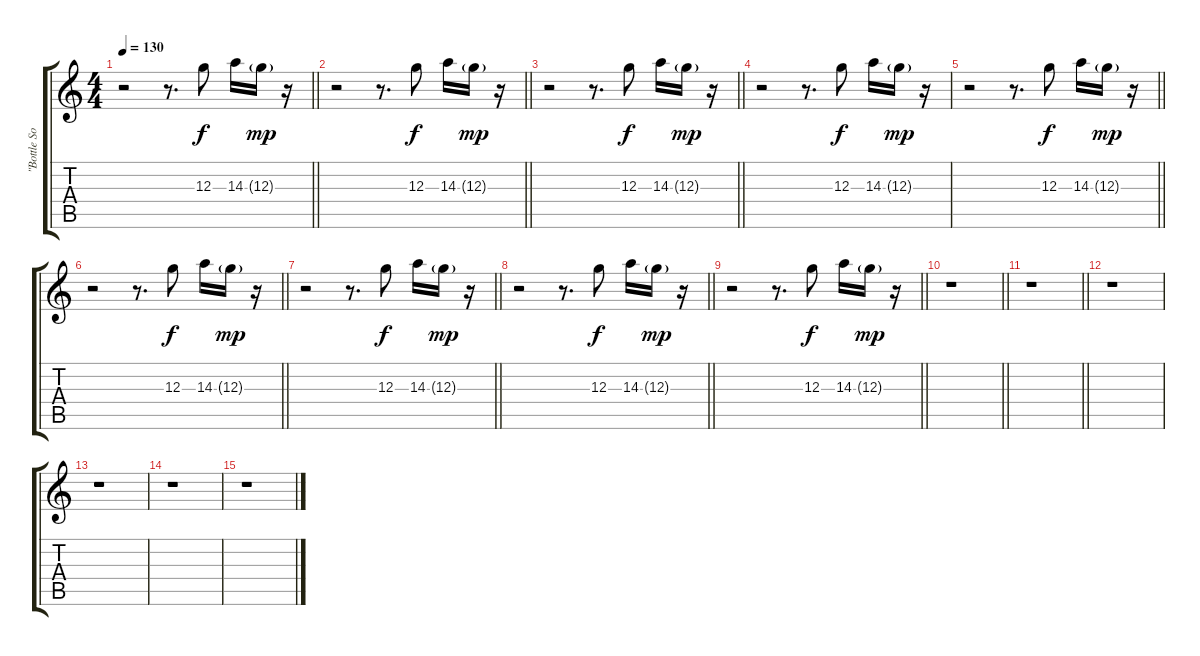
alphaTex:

\track ("\"Bottle Sound\"" "\"Bottle So") {instrument electricguitarjazz}
\staff {score tabs}
\tuning (E4 B3 G3 D3 A2 E2) {hide}
\ts (4 4)
\tempo 130
\clef g2
\barLineRight lightlight
\ks c
r.2{dy mp} r.8{d} 12.3.8{dy f} 14.3.16 12.3{g}.16{dy mp} r.16 |
\barLineRight lightlight
r.2 r.8{d} 12.3.8{dy f} 14.3.16 12.3{g}.16{dy mp} r.16 |
\barLineRight lightlight
r.2 r.8{d} 12.3.8{dy f} 14.3.16 12.3{g}.16{dy mp} r.16 |
r.2 r.8{d} 12.3.8{dy f} 14.3.16 12.3{g}.16{dy mp} r.16 |
\barLineRight lightlight
r.2 r.8{d} 12.3.8{dy f} 14.3.16 12.3{g}.16{dy mp} r.16 |
\barLineRight lightlight
r.2 r.8{d} 12.3.8{dy f} 14.3.16 12.3{g}.16{dy mp} r.16 |
\barLineRight lightlight
r.2 r.8{d} 12.3.8{dy f} 14.3.16 12.3{g}.16{dy mp} r.16 |
\barLineRight lightlight
r.2 r.8{d} 12.3.8{dy f} 14.3.16 12.3{g}.16{dy mp} r.16 |
\barLineRight lightlight
r.2 r.8{d} 12.3.8{dy f} 14.3.16 12.3{g}.16{dy mp} r.16 |
\barLineRight lightlight
r.1 |
\barLineRight lightlight
r.1 |
r.1 |
r.1 |
r.1 |
r.1
